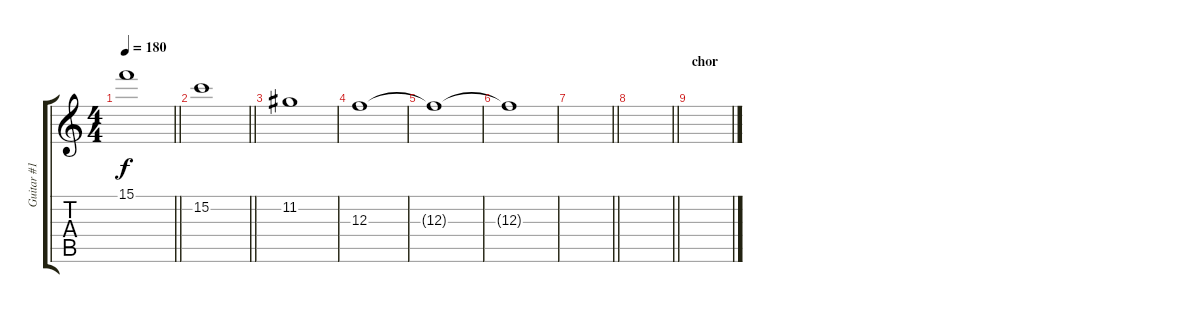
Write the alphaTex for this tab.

\track ("Guitar #1" "Guitar #1") {instrument overdrivenguitar}
\staff {score tabs}
\tuning (D4 A3 F3 C3 G2 C2) {hide}
\ts (4 4)
\tempo 180
\clef g2
\barLineRight lightlight
\ks c
15.1.1{dy f} |
\barLineRight lightlight
15.2.1 |
11.2.1 |
12.3.1 |
12.3{t}.1 |
12.3{t}.1 |
\barLineRight lightlight
|
\barLineRight lightlight
|
\section ("" "chor")
